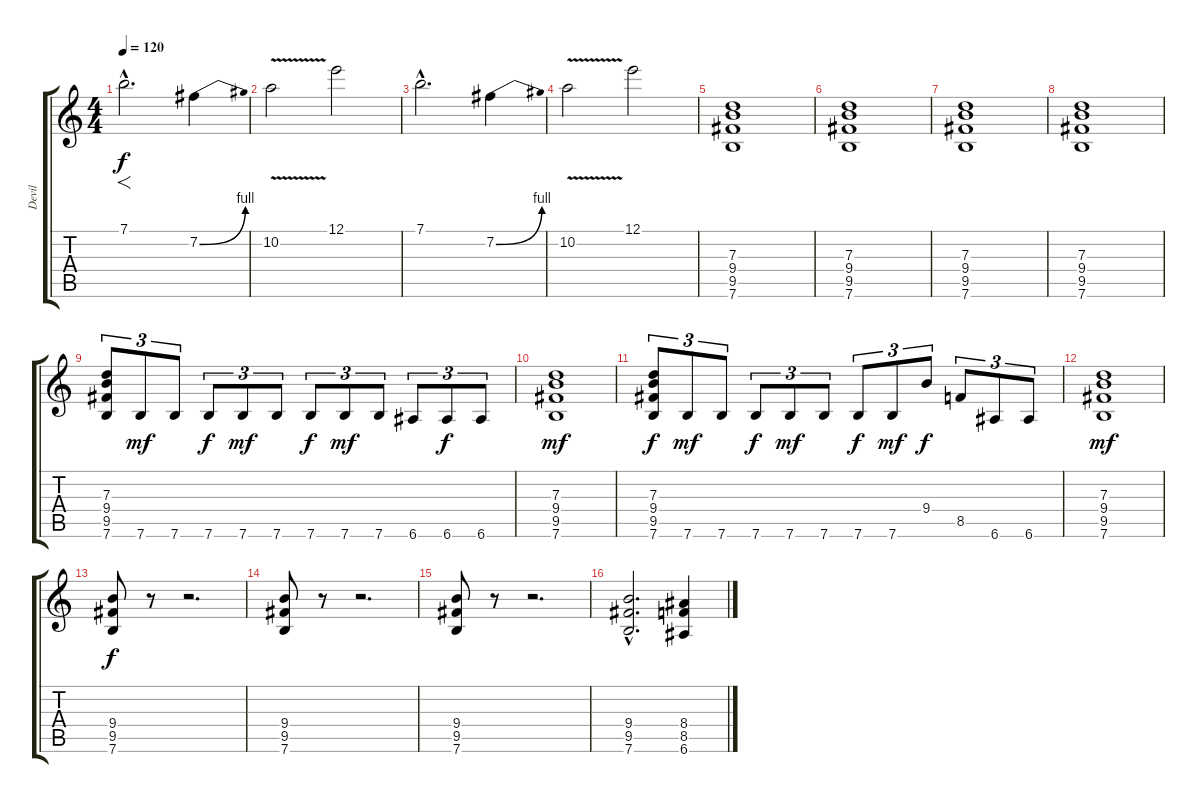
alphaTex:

\track ("Devil" "Devil") {instrument overdrivenguitar}
\staff {score tabs}
\tuning (E4 B3 G3 D3 A2 E2) {hide}
\ts (4 4)
\tempo 120
\clef g2
\ks c
7.1{hac}.2{f d dy f} 7.2{be (bend 0 0 60 4)}.4 |
10.2{v}.2 12.1.2 |
7.1{hac}.2{d} 7.2{be (bend 0 0 60 4)}.4 |
10.2{v}.2 12.1.2 |
(7.3 9.4 9.5 7.6).1{instrument tubularbells} |
(7.3 9.4 9.5 7.6).1 |
(7.3 9.4 9.5 7.6).1 |
(7.3 9.4 9.5 7.6).1 |
(7.3 9.4 9.5 7.6).8{tu (3 2) instrument tubularbells} 7.6.8{tu (3 2) dy mf instrument overdrivenguitar} 7.6.8{tu (3 2)} 7.6.8{tu (3 2) dy f} 7.6.8{tu (3 2) dy mf} 7.6.8{tu (3 2)} 7.6.8{tu (3 2) dy f} 7.6.8{tu (3 2) dy mf} 7.6.8{tu (3 2)} 6.6.8{tu (3 2)} 6.6.8{tu (3 2) dy f} 6.6.8{tu (3 2)} |
(7.3 9.4 9.5 7.6).1{dy mf} |
(7.3 9.4 9.5 7.6).8{tu (3 2) dy f instrument tubularbells} 7.6.8{tu (3 2) dy mf instrument overdrivenguitar} 7.6.8{tu (3 2)} 7.6.8{tu (3 2) dy f} 7.6.8{tu (3 2) dy mf} 7.6.8{tu (3 2)} 7.6.8{tu (3 2) dy f} 7.6.8{tu (3 2) dy mf} 9.4.8{tu (3 2) dy f} 8.5.8{tu (3 2)} 6.6.8{tu (3 2)} 6.6.8{tu (3 2)} |
(7.3 9.4 9.5 7.6).1{dy mf} |
(9.4 9.5 7.6).8{dy f} r.8 r.2{d} |
(9.4 9.5 7.6).8 r.8 r.2{d} |
(9.4 9.5 7.6).8 r.8 r.2{d} |
(9.4{hac} 9.5{hac} 7.6{hac}).2{d} (8.4 8.5 6.6).4
